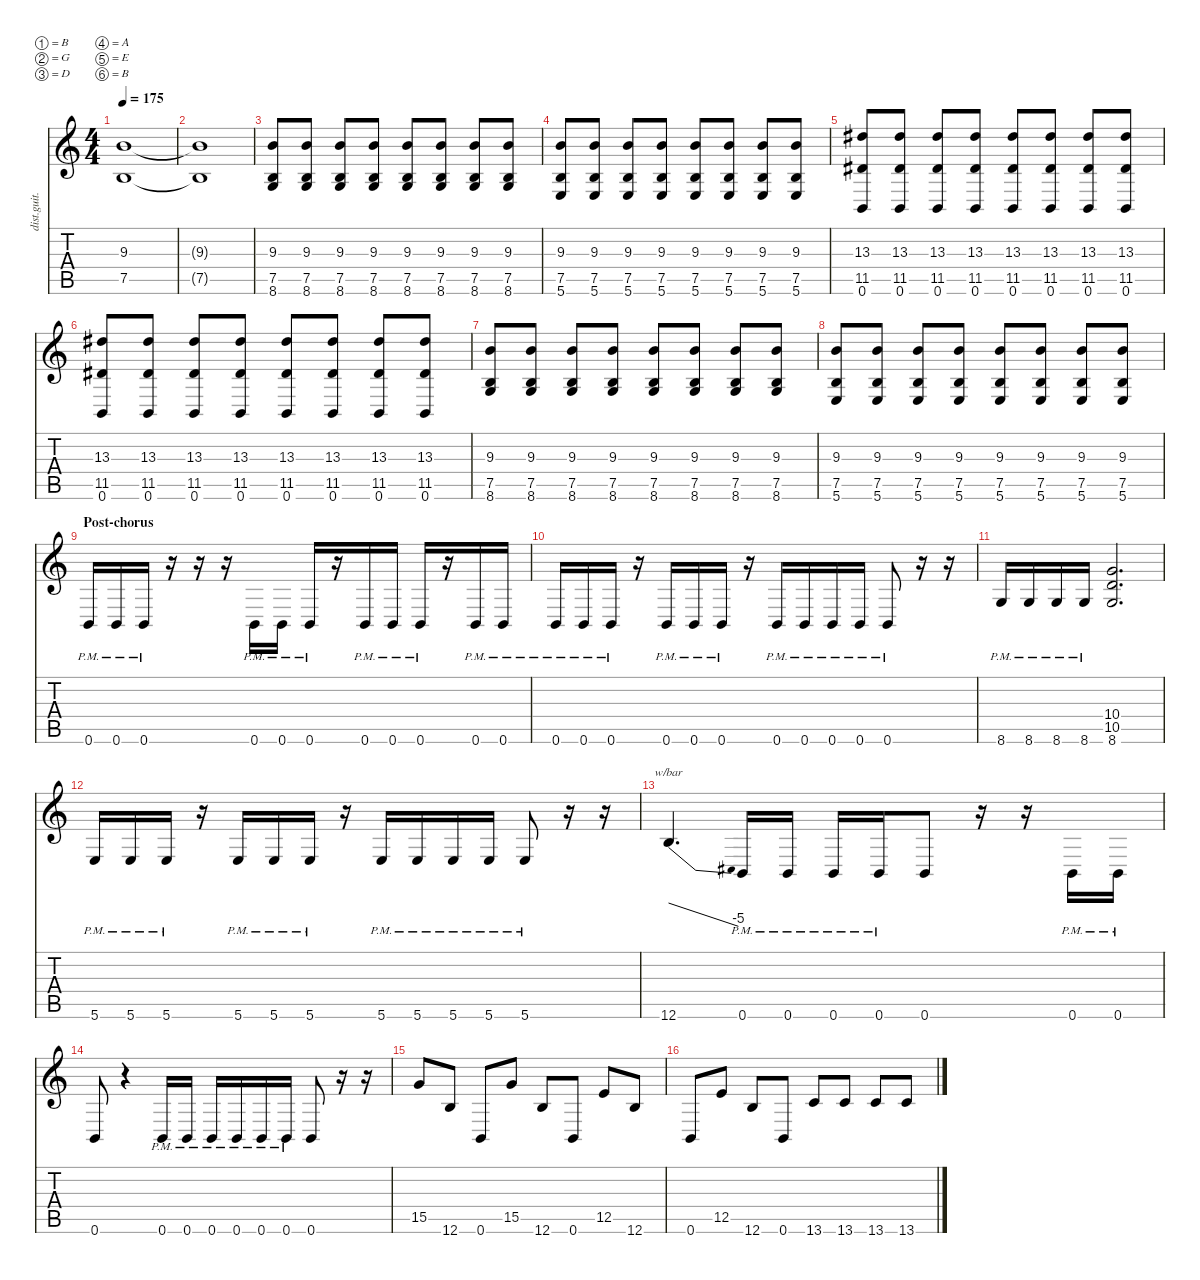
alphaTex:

\defaultSystemsLayout 4
\hideDynamics
\bracketExtendMode nobrackets
\track ("Distortion Guitar - Petr" "dist.guit.") {instrument distortionguitar}
\staff {score tabs}
\tuning (B3 G3 D3 A2 E2 B1)
\ts (4 4)
\tempo 175
\clef g2
\ks c
(7.5 9.3).1{dy ff beam Up} |
(7.5{t} 9.3{t}).1{beam Up} |
(8.6 7.5 9.3).8{beam Up} (8.6 7.5 9.3).8{beam Up} (8.6 7.5 9.3).8{beam Up} (8.6 7.5 9.3).8{beam Up} (8.6 7.5 9.3).8{beam Up} (8.6 7.5 9.3).8{beam Up} (8.6 7.5 9.3).8{beam Up} (8.6 7.5 9.3).8{beam Up} |
(5.6 7.5 9.3).8{beam Up} (5.6 7.5 9.3).8{beam Up} (5.6 7.5 9.3).8{beam Up} (5.6 7.5 9.3).8{beam Up} (5.6 7.5 9.3).8{beam Up} (5.6 7.5 9.3).8{beam Up} (5.6 7.5 9.3).8{beam Up} (5.6 7.5 9.3).8{beam Up} |
(0.6 11.5{acc #} 13.3{acc #}).8{beam Up} (0.6 11.5{acc #} 13.3{acc #}).8{beam Up} (0.6 11.5{acc #} 13.3{acc #}).8{beam Up} (0.6 11.5{acc #} 13.3{acc #}).8{beam Up} (0.6 11.5{acc #} 13.3{acc #}).8{beam Up} (0.6 11.5{acc #} 13.3{acc #}).8{beam Up} (0.6 11.5{acc #} 13.3{acc #}).8{beam Up} (0.6 11.5{acc #} 13.3{acc #}).8{beam Up} |
(0.6 11.5{acc #} 13.3{acc #}).8{beam Up} (0.6 11.5{acc #} 13.3{acc #}).8{beam Up} (0.6 11.5{acc #} 13.3{acc #}).8{beam Up} (0.6 11.5{acc #} 13.3{acc #}).8{beam Up} (0.6 11.5{acc #} 13.3{acc #}).8{beam Up} (0.6 11.5{acc #} 13.3{acc #}).8{beam Up} (0.6 11.5{acc #} 13.3{acc #}).8{beam Up} (0.6 11.5{acc #} 13.3{acc #}).8{beam Up} |
(8.6 7.5 9.3).8{beam Up} (8.6 7.5 9.3).8{beam Up} (8.6 7.5 9.3).8{beam Up} (8.6 7.5 9.3).8{beam Up} (8.6 7.5 9.3).8{beam Up} (8.6 7.5 9.3).8{beam Up} (8.6 7.5 9.3).8{beam Up} (8.6 7.5 9.3).8{beam Up} |
(5.6 7.5 9.3).8{beam Up} (5.6 7.5 9.3).8{beam Up} (5.6 7.5 9.3).8{beam Up} (5.6 7.5 9.3).8{beam Up} (5.6 7.5 9.3).8{beam Up} (5.6 7.5 9.3).8{beam Up} (5.6 7.5 9.3).8{beam Up} (5.6 7.5 9.3).8{beam Up} |
\section ("" "Post-chorus")
0.6{pm}.16{beam Up} 0.6{pm}.16{beam Up} 0.6{pm}.16{beam Up} r.16{beam Down} r.16{beam Down} r.16{beam Down} 0.6{pm}.16{beam Up} 0.6{pm}.16{beam Up} 0.6{pm}.16{beam Up} r.16{beam Up} 0.6{pm}.16{beam Up} 0.6{pm}.16{beam Up} 0.6{pm}.16{beam Up} r.16{beam Up} 0.6{pm}.16{beam Up} 0.6{pm}.16{beam Up} |
0.6{pm}.16{beam Up} 0.6{pm}.16{beam Up} 0.6{pm}.16{beam Up} r.16{beam Down} 0.6{pm}.16{beam Up} 0.6{pm}.16{beam Up} 0.6{pm}.16{beam Up} r.16{beam Down} 0.6{pm}.16{beam Up} 0.6{pm}.16{beam Up} 0.6{pm}.16{beam Up} 0.6{pm}.16{beam Up} 0.6{pm}.8{beam Up} r.16{beam Down} r.16{beam Down} |
8.6{pm}.16{beam Up} 8.6{pm}.16{beam Up} 8.6{pm}.16{beam Up} 8.6{pm}.16{beam Up} (8.6 10.5 10.4).2{d beam Up} |
5.6{pm}.16{beam Up} 5.6{pm}.16{beam Up} 5.6{pm}.16{beam Up} r.16{beam Down} 5.6{pm}.16{beam Up} 5.6{pm}.16{beam Up} 5.6{pm}.16{beam Up} r.16{beam Down} 5.6{pm}.16{beam Up} 5.6{pm}.16{beam Up} 5.6{pm}.16{beam Up} 5.6{pm}.16{beam Up} 5.6{pm}.8{beam Up} r.16{beam Down} r.16{beam Down} |
12.6.4{d tbe (dive default 29.4 0 59.4 -20) beam Up} 0.6{pm}.16{beam Up} 0.6{pm}.16{beam Up} 0.6{pm}.16{beam Up} 0.6{pm}.16{beam Up} 0.6.8{beam Up} r.16{beam Down} r.16{beam Down} 0.6{pm}.16{beam Up} 0.6{pm}.16{beam Up} |
0.6.8{beam Up} r.4{beam Down} 0.6{pm}.16{beam Up} 0.6{pm}.16{beam Up} 0.6{pm}.16{beam Up} 0.6{pm}.16{beam Up} 0.6{pm}.16{beam Up} 0.6{pm}.16{beam Up} 0.6.8{beam Up} r.16{beam Down} r.16{beam Down} |
15.5.8{beam Up} 12.6.8{beam Up} 0.6.8{beam Up} 15.5.8{beam Up} 12.6.8{beam Up} 0.6.8{beam Up} 12.5.8{beam Up} 12.6.8{beam Up} |
0.6.8{beam Up} 12.5.8{beam Up} 12.6.8{beam Up} 0.6.8{beam Up} 13.6.8{beam Up} 13.6.8{beam Up} 13.6.8{beam Up} 13.6.8{beam Up}
